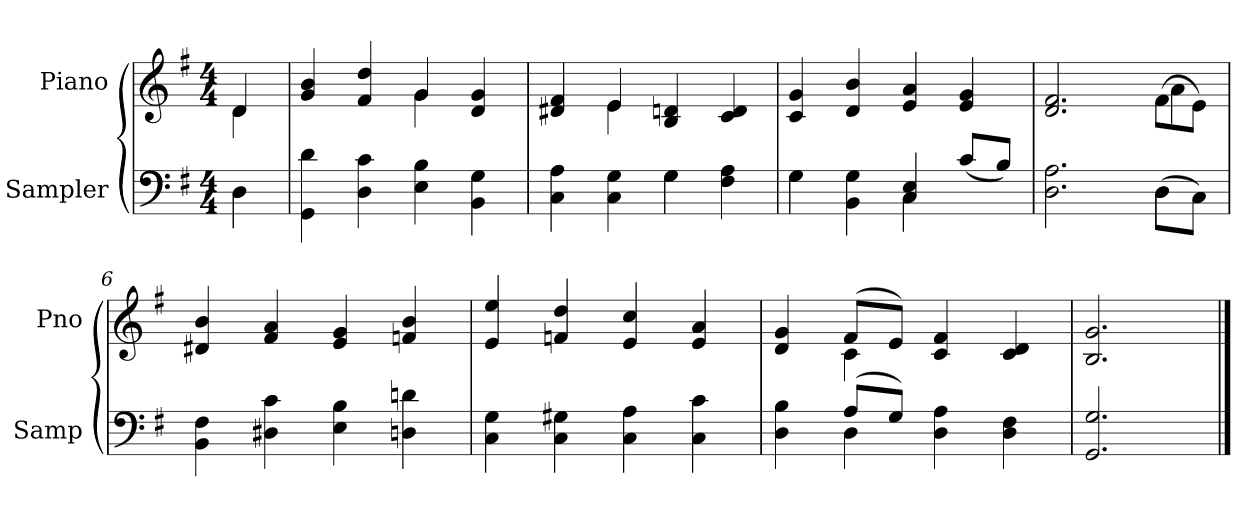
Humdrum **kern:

**kern	**kern
*part2	*part1
*staff2	*staff1
*I"Sampler	*I"Piano
*I'Samp	*I'Pno
*clefF4	*clefG2
*k[f#]	*k[f#]
*G:	*G:
*M4/4	*M4/4
=1	=1
*^	*^
4D\	4D	4d/	4d
*v	*v	*	*
=2	=2	=2
4GG 4d	4g 4b	2ryy
4D 4c	4f# 4dd	.
4E 4B	4g/	4g
4BB 4G	4d 4g	4ryy
=3	=3	=3
*^	*	*
4C 4A	2ryy	4d#X 4f#	4ryy
4C 4G	.	4e/	4e
4G\	4G	4B 4dn	2ryy
4F# 4A	4ryy	4c 4d	.
*	*	*v	*v
=4	=4	=4
4G\	4G	4c 4g
4BB 4G	4ryy	4d 4b
4C 4E	4C	4e 4a
(8c/L	4ryy	4e 4g
8B/J)	.	.
=5	=5	=5
*	*	*^
2.D 2.A	2.ryy	2.d 2.f#	2.ryy
(8D\L	4D	(8f#\L	4a
8C\J)	.	8e\J)	.
*v	*v	*	*
*	*v	*v
=6	=6
4BB 4F#	4d#X 4b
4D#X 4c	4f# 4a
4E 4B	4e 4g
4Dn 4dn	4fn 4b
=7	=7
4C 4G	4e 4ee
4C 4G#X	4fn 4dd
4C 4A	4e 4cc
4C 4c	4e 4a
=8	=8
*^	*^
4D 4B	4ryy	4d 4g	4ryy
(8A/L	4D	(8f#/L	4c
8G/J)	.	8e/J)	.
4D 4A	2ryy	4c 4f#	2ryy
4D 4F#	.	4c 4d	.
*v	*v	*	*
*	*v	*v
=9	=9
2.GG 2.G	2.B 2.g
==	==
*-	*-
